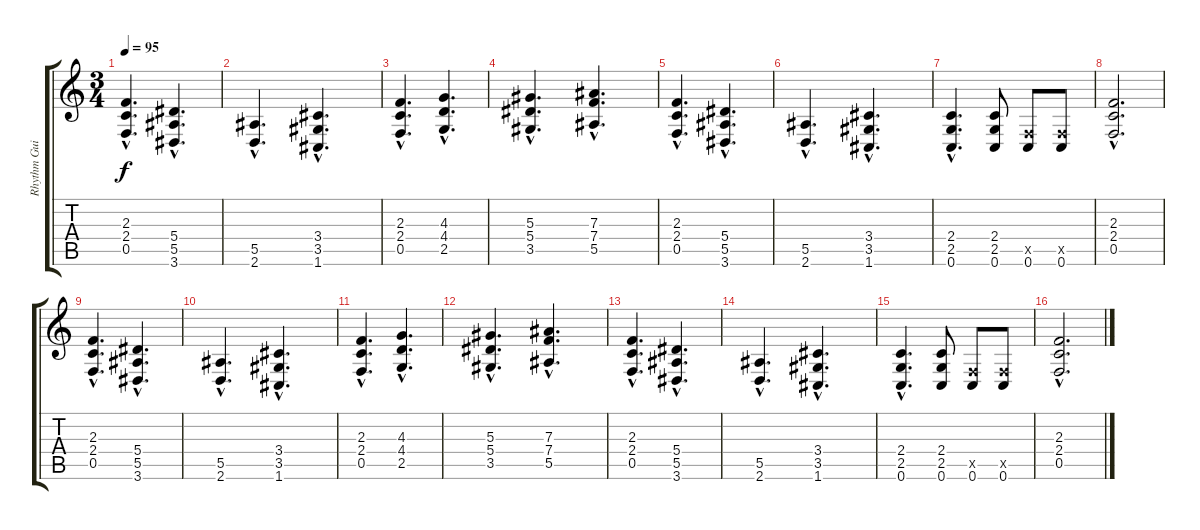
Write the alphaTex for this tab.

\track ("Rhythm Guitar I" "Rhythm Gui") {instrument distortionguitar}
\staff {score tabs}
\tuning (C4 G3 Eb3 Bb2 F2 C2) {hide}
\ts (3 4)
\tempo 95
\clef g2
\ks c
(2.3{hac} 2.4{hac} 0.5{hac}).4{d dy f} (5.4{hac} 5.5{hac} 3.6{hac}).4{d} |
(5.5{hac} 2.6{hac}).4{d} (3.4{hac} 3.5{hac} 1.6{hac}).4{d} |
(2.3{hac} 2.4{hac} 0.5{hac}).4{d} (4.3{hac} 4.4{hac} 2.5{hac}).4{d} |
(5.3{hac} 5.4{hac} 3.5{hac}).4{d} (7.3{hac} 7.4{hac} 5.5{hac}).4{d} |
(2.3{hac} 2.4{hac} 0.5{hac}).4{d} (5.4{hac} 5.5{hac} 3.6{hac}).4{d} |
(5.5{hac} 2.6{hac}).4{d} (3.4{hac} 3.5{hac} 1.6{hac}).4{d} |
(2.4{hac} 2.5{hac} 0.6).4{d} (2.4 2.5 0.6).8 (0.5{x} 0.6).8 (0.5{x} 0.6).8 |
(2.3{hac} 2.4{hac} 0.5{hac}).2{d} |
(2.3{hac} 2.4{hac} 0.5{hac}).4{d} (5.4{hac} 5.5{hac} 3.6{hac}).4{d} |
(5.5{hac} 2.6{hac}).4{d} (3.4{hac} 3.5{hac} 1.6{hac}).4{d} |
(2.3{hac} 2.4{hac} 0.5{hac}).4{d} (4.3{hac} 4.4{hac} 2.5{hac}).4{d} |
(5.3{hac} 5.4{hac} 3.5{hac}).4{d} (7.3{hac} 7.4{hac} 5.5{hac}).4{d} |
(2.3{hac} 2.4{hac} 0.5{hac}).4{d} (5.4{hac} 5.5{hac} 3.6{hac}).4{d} |
(5.5{hac} 2.6{hac}).4{d} (3.4{hac} 3.5{hac} 1.6{hac}).4{d} |
(2.4{hac} 2.5{hac} 0.6).4{d} (2.4 2.5 0.6).8 (0.5{x} 0.6).8 (0.5{x} 0.6).8 |
(2.3{hac} 2.4{hac} 0.5{hac}).2{d volume 8}
